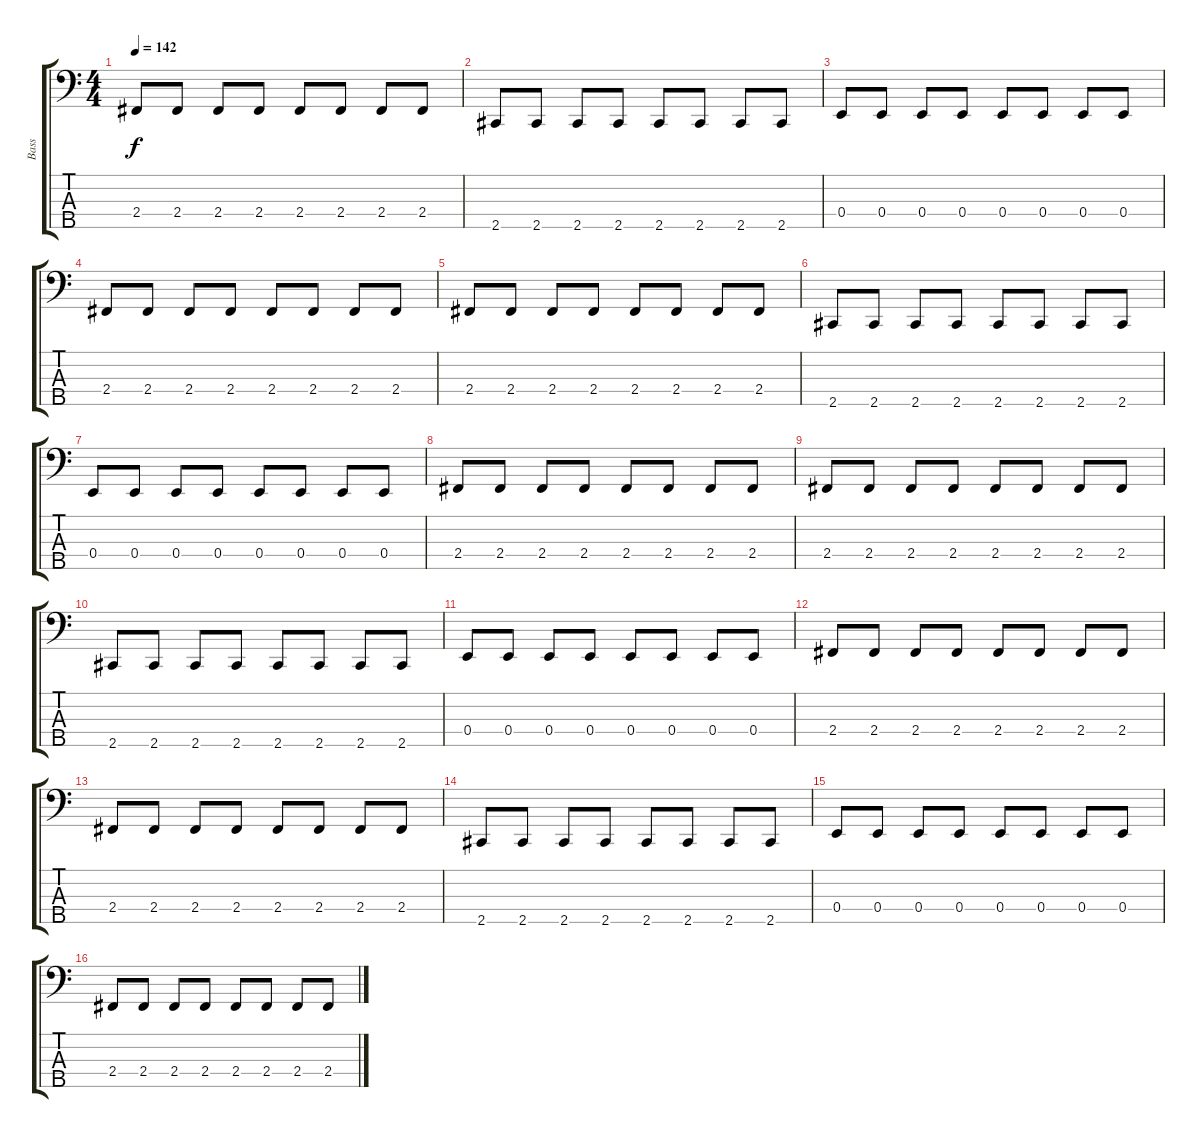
\track ("Bass" "Bass") {instrument electricbasspick}
\staff {score tabs}
\tuning (G2 D2 A1 E1 B0) {hide}
\ts (4 4)
\tempo 142
\clef f4
\ks c
2.4.8{dy f} 2.4.8 2.4.8 2.4.8 2.4.8 2.4.8 2.4.8 2.4.8 |
2.5.8 2.5.8 2.5.8 2.5.8 2.5.8 2.5.8 2.5.8 2.5.8 |
0.4.8 0.4.8 0.4.8 0.4.8 0.4.8 0.4.8 0.4.8 0.4.8 |
2.4.8 2.4.8 2.4.8 2.4.8 2.4.8 2.4.8 2.4.8 2.4.8 |
2.4.8 2.4.8 2.4.8 2.4.8 2.4.8 2.4.8 2.4.8 2.4.8 |
2.5.8 2.5.8 2.5.8 2.5.8 2.5.8 2.5.8 2.5.8 2.5.8 |
0.4.8 0.4.8 0.4.8 0.4.8 0.4.8 0.4.8 0.4.8 0.4.8 |
2.4.8 2.4.8 2.4.8 2.4.8 2.4.8 2.4.8 2.4.8 2.4.8 |
2.4.8 2.4.8 2.4.8 2.4.8 2.4.8 2.4.8 2.4.8 2.4.8 |
2.5.8 2.5.8 2.5.8 2.5.8 2.5.8 2.5.8 2.5.8 2.5.8 |
0.4.8 0.4.8 0.4.8 0.4.8 0.4.8 0.4.8 0.4.8 0.4.8 |
2.4.8 2.4.8 2.4.8 2.4.8 2.4.8 2.4.8 2.4.8 2.4.8 |
2.4.8 2.4.8 2.4.8 2.4.8 2.4.8 2.4.8 2.4.8 2.4.8 |
2.5.8 2.5.8 2.5.8 2.5.8 2.5.8 2.5.8 2.5.8 2.5.8 |
0.4.8 0.4.8 0.4.8 0.4.8 0.4.8 0.4.8 0.4.8 0.4.8 |
2.4.8 2.4.8 2.4.8 2.4.8 2.4.8 2.4.8 2.4.8 2.4.8
